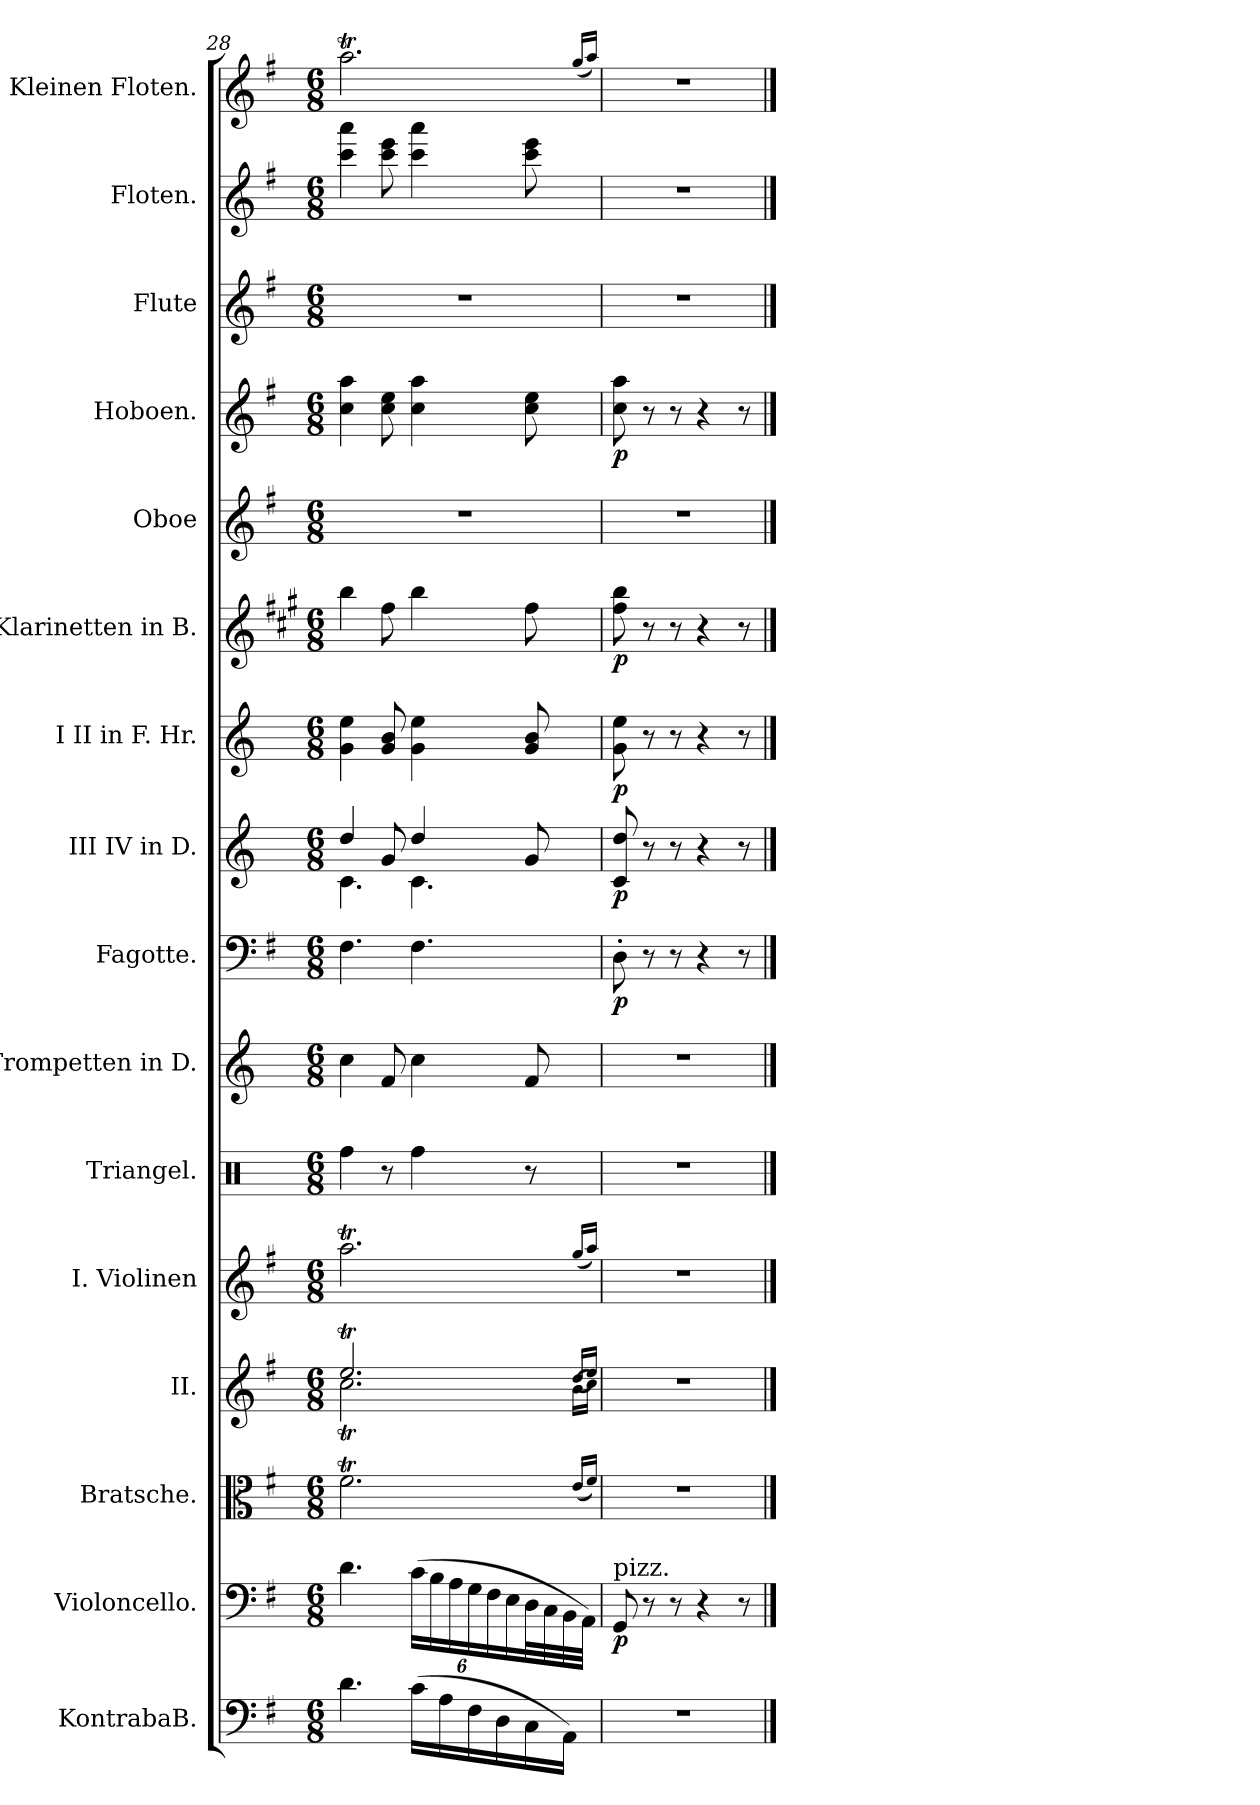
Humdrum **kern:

**kern	**kern	**dynam	**kern	**kern	**kern	**kern	**kern	**kern	**dynam	**kern	**dynam	**kern	**dynam	**kern	**dynam	**kern	**kern	**dynam	**kern	**kern	**kern
*part16	*part15	*part15	*part14	*part13	*part12	*part11	*part10	*part9	*part9	*part8	*part8	*part7	*part7	*part6	*part6	*part5	*part4	*part4	*part3	*part2	*part1
*staff16	*staff15	*staff15	*staff14	*staff13	*staff12	*staff11	*staff10	*staff9	*staff9	*staff8	*staff8	*staff7	*staff7	*staff6	*staff6	*staff5	*staff4	*staff4	*staff3	*staff2	*staff1
*I"KontrabaB.	*I"Violoncello.	*	*I"Bratsche.	*I"II.	*I"I.  Violinen	*I"Triangel.	*I"Trompetten in D.	*I"Fagotte.	*	*I"III IV in D.	*	*I"I II in F. Hr.	*	*I"Klarinetten in B.	*	*I"Oboe	*I"Hoboen.	*	*I"Flute	*I"Floten.	*I"Kleinen Floten.
*I'K.B.	*I'Vcl.	*	*I'Br.	*I'II.	*I'I.  Viol.	*I'Trgl.	*	*I'Fag.	*	*I'III IV in D.	*	*I'I II in F. Hr.	*	*I'Klar. in B.	*	*I'Ob	*I'Hob.	*	*I'Fl	*I'Fl.	*I'Kl.Fl.
*clefF4	*clefF4	*	*clefC3	*clefG2	*clefG2	*clefX	*clefG2	*clefF4	*	*clefG2	*	*clefG2	*	*clefG2	*	*clefG2	*clefG2	*	*clefG2	*clefG2	*clefG2
*ITrd7c12	*	*	*	*	*	*	*ITrd-1c-2	*	*	*ITrd6c10	*	*ITrd4c7	*	*ITrd1c2	*	*	*	*	*	*	*ITrd-7c-12
*k[f#]	*k[f#]	*	*k[f#]	*k[f#]	*k[f#]	*k[]	*k[f#c#]	*k[f#]	*	*k[f#c#]	*	*k[b-]	*	*k[f#]	*	*k[f#]	*k[f#]	*	*k[f#]	*k[f#]	*k[f#]
*M6/8	*M6/8	*	*M6/8	*M6/8	*M6/8	*M6/8	*M6/8	*M6/8	*	*M6/8	*	*M6/8	*	*M6/8	*	*M6/8	*M6/8	*	*M6/8	*M6/8	*M6/8
=28	=28	=28	=28	=28	=28	=28	=28	=28	=28	=28	=28	=28	=28	=28	=28	=28	=28	=28	=28	=28	=28
*	*	*	*	*^	*	*	*	*	*	*^	*	*	*	*	*	*	*	*	*	*	*
4.D\	4.d\	.	2.f#t\	2.eeT/	2.ccT\	2.aaT\	4Rff\	4dd\	4.F#\	.	4e/	4.D\	.	4c\ 4a\	.	4aa\	.	2.r	4cc\ 4aa\	.	2.r	4ccc\ 4aaa\	2.aaaT<\
.	.	.	.	.	.	.	8r	8g/	.	.	8A/	.	.	8c/ 8e/	.	8ee\	.	.	8cc\ 8ee\	.	.	8ccc\ 8eee\	.
*	*Xbrackettup	*	*	*	*	*	*	*	*	*	*	*	*	*	*	*	*	*	*	*	*	*	*
(>16C\LL	(>24c\LL	.	.	.	.	.	4Rff\	4dd\	4.F#\	.	4e/	4.D\	.	4c\ 4a\	.	4aa\	.	.	4cc\ 4aa\	.	.	4ccc\ 4aaa\	.
.	24B\	.	.	.	.	.	.	.	.	.	.	.	.	.	.	.	.	.	.	.	.	.	.
16AA\	.	.	.	.	.	.	.	.	.	.	.	.	.	.	.	.	.	.	.	.	.	.	.
.	24A\	.	.	.	.	.	.	.	.	.	.	.	.	.	.	.	.	.	.	.	.	.	.
16FF#\	24G\	.	.	.	.	.	.	.	.	.	.	.	.	.	.	.	.	.	.	.	.	.	.
.	24F#\	.	.	.	.	.	.	.	.	.	.	.	.	.	.	.	.	.	.	.	.	.	.
16DD\	.	.	.	.	.	.	.	.	.	.	.	.	.	.	.	.	.	.	.	.	.	.	.
.	24E\	.	.	.	.	.	.	.	.	.	.	.	.	.	.	.	.	.	.	.	.	.	.
16CC\	32D\L	.	.	.	.	.	8r	8g/	.	.	8A/	.	.	8c/ 8e/	.	8ee\	.	.	8cc\ 8ee\	.	.	8ccc\ 8eee\	.
.	32C\	.	.	.	.	.	.	.	.	.	.	.	.	.	.	.	.	.	.	.	.	.	.
16AAA\JJ)	32BB\	.	.	.	.	.	.	.	.	.	.	.	.	.	.	.	.	.	.	.	.	.	.
.	32AA\JJJ)	.	.	.	.	.	.	.	.	.	.	.	.	.	.	.	.	.	.	.	.	.	.
*	*	*	*	*	*	*	*	*	*	*	*v	*v	*	*	*	*	*	*	*	*	*	*	*
.	.	.	(<16qe/LL	(>16qdd/LL	(<16qb\LL	(<16qgg/LL	.	.	.	.	.	.	.	.	.	.	.	.	.	.	.	(<16qggg/LL
.	.	.	16qf#/JJ)	16qee/JJ)	16qcc\JJ)	16qaa/JJ)	.	.	.	.	.	.	.	.	.	.	.	.	.	.	.	16qaaa/JJ)
=29	=29	=29	=29	=29	=29	=29	=29	=29	=29	=29	=29	=29	=29	=29	=29	=29	=29	=29	=29	=29	=29	=29
!	!LO:TX:a:t=pizz.	!	!	!	!	!	!	!	!	!	!	!	!	!	!	!	!	!	!	!	!	!
!	!	!LO:DY:b	!	!	!	!	!	!	!	!LO:DY:b	!	!LO:DY:b	!	!LO:DY:b	!	!LO:DY:b	!	!	!LO:DY:b	!	!	!
*	*	*	*	*v	*v	*	*	*	*	*	*	*	*	*	*	*	*	*	*	*	*	*
2.r	8GG/	p	2.r	2.r	2.r	2.r	2.r	8D'\	p	8D/ 8e/	p	8c\ 8a\	p	8ee\ 8aa\	p	2.r	8cc\ 8aa\	p	2.r	2.r	2.r
.	8r	.	.	.	.	.	.	8r	.	8r	.	8r	.	8r	.	.	8r	.	.	.	.
.	8r	.	.	.	.	.	.	8r	.	8r	.	8r	.	8r	.	.	8r	.	.	.	.
.	4r	.	.	.	.	.	.	4r	.	4r	.	4r	.	4r	.	.	4r	.	.	.	.
.	8r	.	.	.	.	.	.	8r	.	8r	.	8r	.	8r	.	.	8r	.	.	.	.
==	==	==	==	==	==	==	==	==	==	==	==	==	==	==	==	==	==	==	==	==	==
*-	*-	*-	*-	*-	*-	*-	*-	*-	*-	*-	*-	*-	*-	*-	*-	*-	*-	*-	*-	*-	*-
